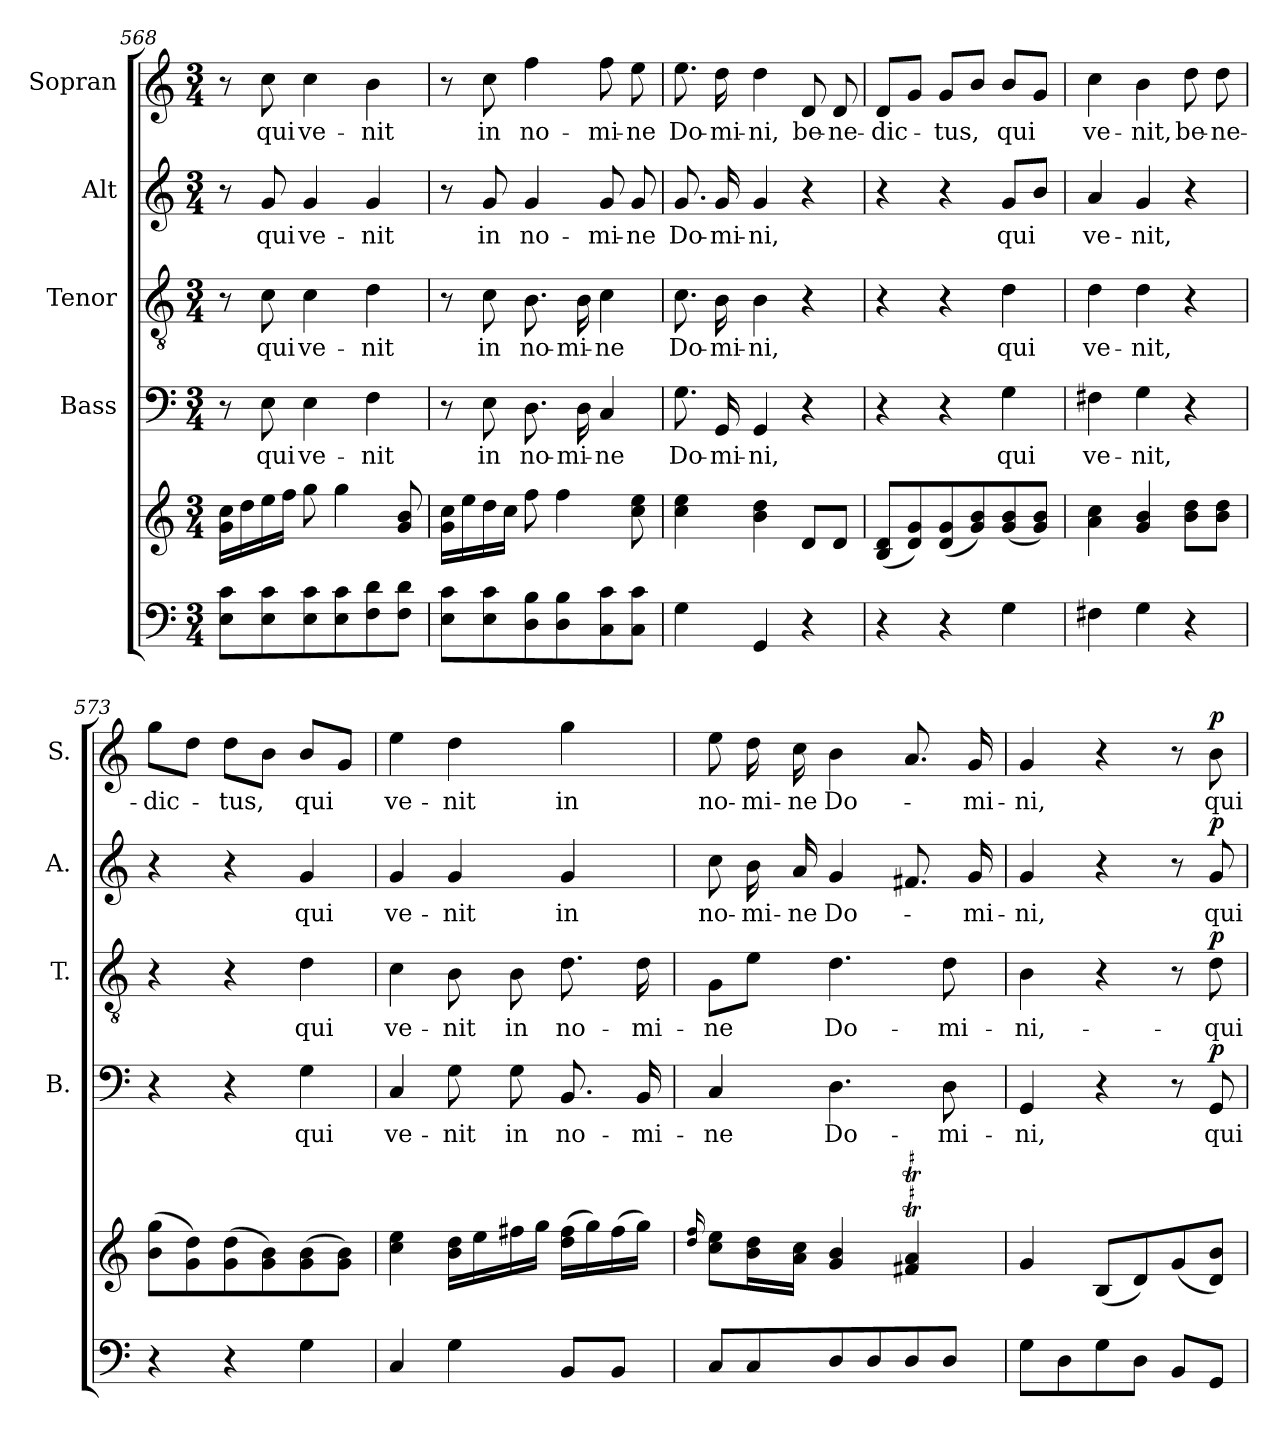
**kern	**kern	**kern	**text	**dynam	**kern	**text	**dynam	**kern	**text	**dynam	**kern	**text	**dynam
*part5	*part5	*part4	*part4	*part4	*part3	*part3	*part3	*part2	*part2	*part2	*part1	*part1	*part1
*staff6	*staff5	*staff4	*staff4	*staff4	*staff3	*staff3	*staff3	*staff2	*staff2	*staff2	*staff1	*staff1	*staff1
*	*	*I"Bass	*	*	*I"Tenor	*	*	*I"Alt	*	*	*I"Sopran	*	*
*	*	*I'B.	*	*	*I'T.	*	*	*I'A.	*	*	*I'S.	*	*
*clefF4	*clefG2	*clefF4	*	*	*clefGv2	*	*	*clefG2	*	*	*clefG2	*	*
*k[]	*k[]	*k[]	*	*	*k[]	*	*	*k[]	*	*	*k[]	*	*
*C:	*C:	*C:	*	*	*C:	*	*	*C:	*	*	*C:	*	*
*M3/4	*M3/4	*M3/4	*	*	*M3/4	*	*	*M3/4	*	*	*M3/4	*	*
=568	=568	=568	=568	=568	=568	=568	=568	=568	=568	=568	=568	=568	=568
8E\ 8c\L	16g\ 16cc\LL	8r	.	.	8r	.	.	8r	.	.	8r	.	.
.	16dd\	.	.	.	.	.	.	.	.	.	.	.	.
!	!	!	!LO:LY:b	!	!	!LO:LY:b	!	!	!LO:LY:b	!	!	!LO:LY:b	!
8E\ 8c\	16ee\	8E\	qui	.	8c\	qui	.	8g/	qui	.	8cc\	qui	.
.	16ff\JJ	.	.	.	.	.	.	.	.	.	.	.	.
!	!	!	!LO:LY:b	!	!	!LO:LY:b	!	!	!LO:LY:b	!	!	!LO:LY:b	!
8E\ 8c\	8gg\	4E\	ve-	.	4c\	ve-	.	4g/	ve-	.	4cc\	ve-	.
8E\ 8c\	4gg\	.	.	.	.	.	.	.	.	.	.	.	.
!	!	!	!LO:LY:b	!	!	!LO:LY:b	!	!	!LO:LY:b	!	!	!LO:LY:b	!
8F\ 8d\	.	4F\	-nit	.	4d\	-nit	.	4g/	-nit	.	4b\	-nit	.
8F\ 8d\J	8g/ 8b/	.	.	.	.	.	.	.	.	.	.	.	.
=569	=569	=569	=569	=569	=569	=569	=569	=569	=569	=569	=569	=569	=569
8E\ 8c\L	16g\ 16cc\LL	8r	.	.	8r	.	.	8r	.	.	8r	.	.
.	16ee\	.	.	.	.	.	.	.	.	.	.	.	.
!	!	!	!LO:LY:b	!	!	!LO:LY:b	!	!	!LO:LY:b	!	!	!LO:LY:b	!
8E\ 8c\	16dd\	8E\	in	.	8c\	in	.	8g/	in	.	8cc\	in	.
.	16cc\JJ	.	.	.	.	.	.	.	.	.	.	.	.
!	!	!	!LO:LY:b	!	!	!LO:LY:b	!	!	!LO:LY:b	!	!	!LO:LY:b	!
8D\ 8B\	8ff\	8.D\	no-	.	8.B\	no-	.	4g/	no-	.	4ff\	no-	.
8D\ 8B\	4ff\	.	.	.	.	.	.	.	.	.	.	.	.
!	!	!	!LO:LY:b	!	!	!LO:LY:b	!	!	!	!	!	!	!
.	.	16D\	-mi-	.	16B\	-mi-	.	.	.	.	.	.	.
!	!	!	!LO:LY:b	!	!	!LO:LY:b	!	!	!LO:LY:b	!	!	!LO:LY:b	!
8C\ 8c\	.	4C/	-ne	.	4c\	-ne	.	8g/	-mi-	.	8ff\	-mi-	.
!	!	!	!	!	!	!	!	!	!LO:LY:b	!	!	!LO:LY:b	!
8C\ 8c\J	8cc\ 8ee\	.	.	.	.	.	.	8g/	-ne	.	8ee\	-ne	.
=570	=570	=570	=570	=570	=570	=570	=570	=570	=570	=570	=570	=570	=570
!	!	!	!LO:LY:b	!	!	!LO:LY:b	!	!	!LO:LY:b	!	!	!LO:LY:b	!
4G\	4cc\ 4ee\	8.G\	Do-	.	8.c\	Do-	.	8.g/	Do-	.	8.ee\	Do-	.
!	!	!	!LO:LY:b	!	!	!LO:LY:b	!	!	!LO:LY:b	!	!	!LO:LY:b	!
.	.	16GG/	-mi-	.	16B\	-mi-	.	16g/	-mi-	.	16dd\	-mi-	.
!	!	!	!LO:LY:b	!	!	!LO:LY:b	!	!	!LO:LY:b	!	!	!LO:LY:b	!
4GG/	4b\ 4dd\	4GG/	-ni,	.	4B\	-ni,	.	4g/	-ni,	.	4dd\	-ni,	.
!	!	!	!	!	!	!	!	!	!	!	!	!LO:LY:b	!
4r	8d/L	4r	.	.	4r	.	.	4r	.	.	8d/	be-	.
!	!	!	!	!	!	!	!	!	!	!	!	!LO:LY:b	!
.	8d/J	.	.	.	.	.	.	.	.	.	8d/	-ne-	.
=571	=571	=571	=571	=571	=571	=571	=571	=571	=571	=571	=571	=571	=571
!	!	!	!	!	!	!	!	!	!	!	!	!LO:LY:b	!
4r	(<8B/ 8d/L	4r	.	.	4r	.	.	4r	.	.	8d/L	-dic-	.
.	8d/ 8g/)	.	.	.	.	.	.	.	.	.	8g/J	.	.
!	!	!	!	!	!	!	!	!	!	!	!	!LO:LY:b	!
4r	(<8d/ 8g/	4r	.	.	4r	.	.	4r	.	.	8g/L	-tus,	.
.	8g/ 8b/)	.	.	.	.	.	.	.	.	.	8b/J	.	.
!	!	!	!LO:LY:b	!	!	!LO:LY:b	!	!	!LO:LY:b	!	!	!LO:LY:b	!
4G\	(<8g/ 8b/	4G\	qui	.	4d\	qui	.	8g/L	qui	.	8b/L	qui	.
.	8g/ 8b/J)	.	.	.	.	.	.	8b/J	.	.	8g/J	.	.
!!LO:LB:g=z
=572	=572	=572	=572	=572	=572	=572	=572	=572	=572	=572	=572	=572	=572
!	!	!	!LO:LY:b	!	!	!LO:LY:b	!	!	!LO:LY:b	!	!	!LO:LY:b	!
4F#X\	4a\ 4cc\	4F#X\	ve-	.	4d\	ve-	.	4a/	ve-	.	4cc\	ve-	.
!	!	!	!LO:LY:b	!	!	!LO:LY:b	!	!	!LO:LY:b	!	!	!LO:LY:b	!
4G\	4g/ 4b/	4G\	-nit,	.	4d\	-nit,	.	4g/	-nit,	.	4b\	-nit,	.
!	!	!	!	!	!	!	!	!	!	!	!	!LO:LY:b	!
4r	8b\ 8dd\L	4r	.	.	4r	.	.	4r	.	.	8dd\	be-	.
!	!	!	!	!	!	!	!	!	!	!	!	!LO:LY:b	!
.	8b\ 8dd\J	.	.	.	.	.	.	.	.	.	8dd\	-ne-	.
=573	=573	=573	=573	=573	=573	=573	=573	=573	=573	=573	=573	=573	=573
!	!	!	!	!	!	!	!	!	!	!	!	!LO:LY:b	!
4r	(>8b\ 8gg\L	4r	.	.	4r	.	.	4r	.	.	8gg\L	-dic-	.
.	8g\ 8dd\)	.	.	.	.	.	.	.	.	.	8dd\J	.	.
!	!	!	!	!	!	!	!	!	!	!	!	!LO:LY:b	!
4r	(>8g\ 8dd\	4r	.	.	4r	.	.	4r	.	.	8dd\L	-tus,	.
.	8g\ 8b\)	.	.	.	.	.	.	.	.	.	8b\J	.	.
!	!	!	!LO:LY:b	!	!	!LO:LY:b	!	!	!LO:LY:b	!	!	!LO:LY:b	!
4G\	(>8g\ 8b\	4G\	qui	.	4d\	qui	.	4g/	qui	.	8b/L	qui	.
.	8g\ 8b\J)	.	.	.	.	.	.	.	.	.	8g/J	.	.
=574	=574	=574	=574	=574	=574	=574	=574	=574	=574	=574	=574	=574	=574
!	!	!	!LO:LY:b	!	!	!LO:LY:b	!	!	!LO:LY:b	!	!	!LO:LY:b	!
4C/	4cc\ 4ee\	4C/	ve-	.	4c\	ve-	.	4g/	ve-	.	4ee\	ve-	.
!	!	!	!LO:LY:b	!	!	!LO:LY:b	!	!	!LO:LY:b	!	!	!LO:LY:b	!
4G\	16b\ 16dd\LL	8G\	-nit	.	8B\	-nit	.	4g/	-nit	.	4dd\	-nit	.
.	16ee\	.	.	.	.	.	.	.	.	.	.	.	.
!	!	!	!LO:LY:b	!	!	!LO:LY:b	!	!	!	!	!	!	!
.	16ff#X\	8G\	in	.	8B\	in	.	.	.	.	.	.	.
.	16gg\JJ	.	.	.	.	.	.	.	.	.	.	.	.
!	!	!	!LO:LY:b	!	!	!LO:LY:b	!	!	!LO:LY:b	!	!	!LO:LY:b	!
8BB/L	(>16dd\ 16ff#\LL	8.BB/	no-	.	8.d\	no-	.	4g/	in	.	4gg\	in	.
.	16gg\)	.	.	.	.	.	.	.	.	.	.	.	.
8BB/J	(>16ff#\	.	.	.	.	.	.	.	.	.	.	.	.
!	!	!	!LO:LY:b	!	!	!LO:LY:b	!	!	!	!	!	!	!
.	16gg\JJ)	16BB/	-mi-	.	16d\	-mi-	.	.	.	.	.	.	.
=575	=575	=575	=575	=575	=575	=575	=575	=575	=575	=575	=575	=575	=575
.	16qqdd/ 16qqff/	.	.	.	.	.	.	.	.	.	.	.	.
!	!	!	!LO:LY:b	!	!	!LO:LY:b	!	!	!LO:LY:b	!	!	!LO:LY:b	!
8C/L	8cc\ 8ee\L	4C/	-ne	.	8G\L	-ne	.	8cc\	no-	.	8ee\	no-	.
!	!	!	!	!	!	!	!	!	!LO:LY:b	!	!	!LO:LY:b	!
8C/	16b\ 16dd\L	.	.	.	8e\J	.	.	16b\	-mi-	.	16dd\	-mi-	.
!	!	!	!	!	!	!	!	!	!LO:LY:b	!	!	!LO:LY:b	!
.	16a\ 16cc\JJ	.	.	.	.	.	.	16a/	-ne	.	16cc\	-ne	.
!	!	!	!LO:LY:b	!	!	!LO:LY:b	!	!	!LO:LY:b	!	!	!LO:LY:b	!
8D/	4g/ 4b/	4.D\	Do-	.	4.d\	Do-	.	4g/	Do-	.	4b\	Do-	.
8D/	.	.	.	.	.	.	.	.	.	.	.	.	.
8D/	4f#X/T 4a/T	.	.	.	.	.	.	8.f#X/	.	.	8.a/	.	.
!	!	!	!LO:LY:b	!	!	!LO:LY:b	!	!	!	!	!	!	!
8D/J	.	8D\	-mi-	.	8d\	-mi-	.	.	.	.	.	.	.
!	!	!	!	!	!	!	!	!	!LO:LY:b	!	!	!LO:LY:b	!
.	.	.	.	.	.	.	.	16g/	-mi-	.	16g/	-mi-	.
=576	=576	=576	=576	=576	=576	=576	=576	=576	=576	=576	=576	=576	=576
!	!	!	!LO:LY:b	!	!	!LO:LY:b	!	!	!LO:LY:b	!	!	!LO:LY:b	!
8G\L	4g/	4GG/	-ni,	.	4B\	-ni,-	.	4g/	-ni,	.	4g/	-ni,	.
8D\	.	.	.	.	.	.	.	.	.	.	.	.	.
8G\	(<8B/L	4r	.	.	4r	.	.	4r	.	.	4r	.	.
8D\J	8d/)	.	.	.	.	.	.	.	.	.	.	.	.
8BB/L	(<8g/	8r	.	.	8r	.	.	8r	.	.	8r	.	.
!	!	!	!LO:LY:b	!LO:DY:a	!	!LO:LY:b	!LO:DY:a	!	!LO:LY:b	!LO:DY:a	!	!LO:LY:b	!LO:DY:a
8GG/J	8d/ 8b/J)	8GG/	qui	p	8d\	-qui	p	8g/	qui	p	8b\	qui	p
=	=	=	=	=	=	=	=	=	=	=	=	=	=
*-	*-	*-	*-	*-	*-	*-	*-	*-	*-	*-	*-	*-	*-
